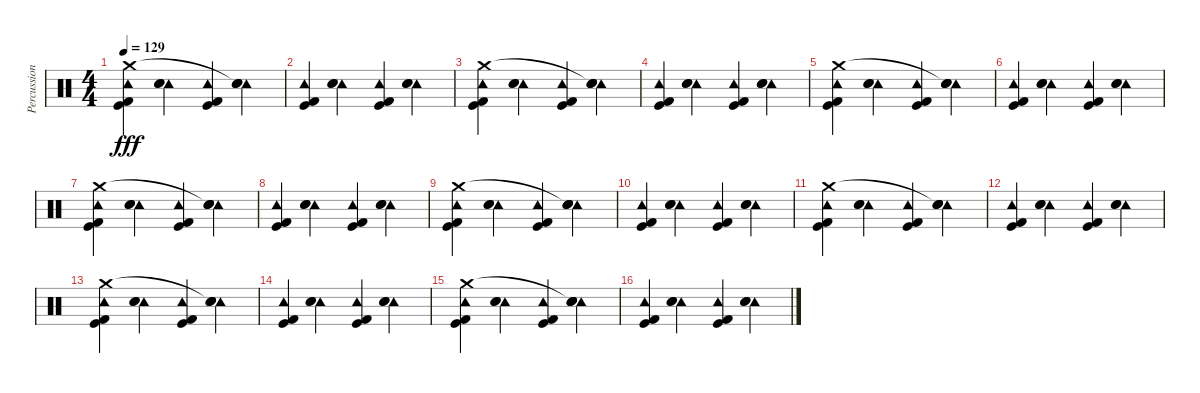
\track ("Percussions" "Percussion") {instrument percussion}
\staff {score}
\articulation defaults
\ts (4 4)
\tempo 129
\clef neutral
\ks c
("Tambourine (hit)" "Kick (hit) 2" "Kick (hit)" "Crash medium (hit)").4{dy fff} ("Tambourine (hit)" "Electric Snare (hit)" "Snare (hit) 2").4 ("Tambourine (hit)" "Kick (hit) 2" "Kick (hit)").4 ("Tambourine (hit)" "Electric Snare (hit)" "Snare (hit) 2" "Snare (hit)"{t}).4 |
("Tambourine (hit)" "Kick (hit) 2" "Kick (hit)").4 ("Tambourine (hit)" "Electric Snare (hit)" "Snare (hit) 2").4 ("Tambourine (hit)" "Kick (hit) 2" "Kick (hit)").4 ("Tambourine (hit)" "Electric Snare (hit)" "Snare (hit) 2").4 |
("Tambourine (hit)" "Kick (hit) 2" "Kick (hit)" "Crash medium (hit)").4 ("Tambourine (hit)" "Electric Snare (hit)" "Snare (hit) 2").4 ("Tambourine (hit)" "Kick (hit) 2" "Kick (hit)").4 ("Tambourine (hit)" "Electric Snare (hit)" "Snare (hit) 2" "Snare (hit)"{t}).4 |
("Tambourine (hit)" "Kick (hit) 2" "Kick (hit)").4 ("Tambourine (hit)" "Electric Snare (hit)" "Snare (hit) 2").4 ("Tambourine (hit)" "Kick (hit) 2" "Kick (hit)").4 ("Tambourine (hit)" "Electric Snare (hit)" "Snare (hit) 2").4 |
("Tambourine (hit)" "Kick (hit) 2" "Kick (hit)" "Crash medium (hit)").4 ("Tambourine (hit)" "Electric Snare (hit)" "Snare (hit) 2").4 ("Tambourine (hit)" "Kick (hit) 2" "Kick (hit)").4 ("Tambourine (hit)" "Electric Snare (hit)" "Snare (hit) 2" "Snare (hit)"{t}).4 |
("Tambourine (hit)" "Kick (hit) 2" "Kick (hit)").4 ("Tambourine (hit)" "Electric Snare (hit)" "Snare (hit) 2").4 ("Tambourine (hit)" "Kick (hit) 2" "Kick (hit)").4 ("Tambourine (hit)" "Electric Snare (hit)" "Snare (hit) 2").4 |
("Tambourine (hit)" "Kick (hit) 2" "Kick (hit)" "Crash medium (hit)").4 ("Tambourine (hit)" "Electric Snare (hit)" "Snare (hit) 2").4 ("Tambourine (hit)" "Kick (hit) 2" "Kick (hit)").4 ("Tambourine (hit)" "Electric Snare (hit)" "Snare (hit) 2" "Snare (hit)"{t}).4 |
("Tambourine (hit)" "Kick (hit) 2" "Kick (hit)").4 ("Tambourine (hit)" "Electric Snare (hit)" "Snare (hit) 2").4 ("Tambourine (hit)" "Kick (hit) 2" "Kick (hit)").4 ("Tambourine (hit)" "Electric Snare (hit)" "Snare (hit) 2").4 |
("Tambourine (hit)" "Kick (hit) 2" "Kick (hit)" "Crash medium (hit)").4 ("Tambourine (hit)" "Electric Snare (hit)" "Snare (hit) 2").4 ("Tambourine (hit)" "Kick (hit) 2" "Kick (hit)").4 ("Tambourine (hit)" "Electric Snare (hit)" "Snare (hit) 2" "Snare (hit)"{t}).4 |
("Tambourine (hit)" "Kick (hit) 2" "Kick (hit)").4 ("Tambourine (hit)" "Electric Snare (hit)" "Snare (hit) 2").4 ("Tambourine (hit)" "Kick (hit) 2" "Kick (hit)").4 ("Tambourine (hit)" "Electric Snare (hit)" "Snare (hit) 2").4 |
("Tambourine (hit)" "Kick (hit) 2" "Kick (hit)" "Crash medium (hit)").4 ("Tambourine (hit)" "Electric Snare (hit)" "Snare (hit) 2").4 ("Tambourine (hit)" "Kick (hit) 2" "Kick (hit)").4 ("Tambourine (hit)" "Electric Snare (hit)" "Snare (hit) 2" "Snare (hit)"{t}).4 |
("Tambourine (hit)" "Kick (hit) 2" "Kick (hit)").4 ("Tambourine (hit)" "Electric Snare (hit)" "Snare (hit) 2").4 ("Tambourine (hit)" "Kick (hit) 2" "Kick (hit)").4 ("Tambourine (hit)" "Electric Snare (hit)" "Snare (hit) 2").4 |
("Tambourine (hit)" "Kick (hit) 2" "Kick (hit)" "Crash medium (hit)").4 ("Tambourine (hit)" "Electric Snare (hit)" "Snare (hit) 2").4 ("Tambourine (hit)" "Kick (hit) 2" "Kick (hit)").4 ("Tambourine (hit)" "Electric Snare (hit)" "Snare (hit) 2" "Snare (hit)"{t}).4 |
("Tambourine (hit)" "Kick (hit) 2" "Kick (hit)").4 ("Tambourine (hit)" "Electric Snare (hit)" "Snare (hit) 2").4 ("Tambourine (hit)" "Kick (hit) 2" "Kick (hit)").4 ("Tambourine (hit)" "Electric Snare (hit)" "Snare (hit) 2").4 |
("Tambourine (hit)" "Kick (hit) 2" "Kick (hit)" "Crash medium (hit)").4 ("Tambourine (hit)" "Electric Snare (hit)" "Snare (hit) 2").4 ("Tambourine (hit)" "Kick (hit) 2" "Kick (hit)").4 ("Tambourine (hit)" "Electric Snare (hit)" "Snare (hit) 2" "Snare (hit)"{t}).4 |
("Tambourine (hit)" "Kick (hit) 2" "Kick (hit)").4 ("Tambourine (hit)" "Electric Snare (hit)" "Snare (hit) 2").4 ("Tambourine (hit)" "Kick (hit) 2" "Kick (hit)").4 ("Tambourine (hit)" "Electric Snare (hit)" "Snare (hit) 2").4
